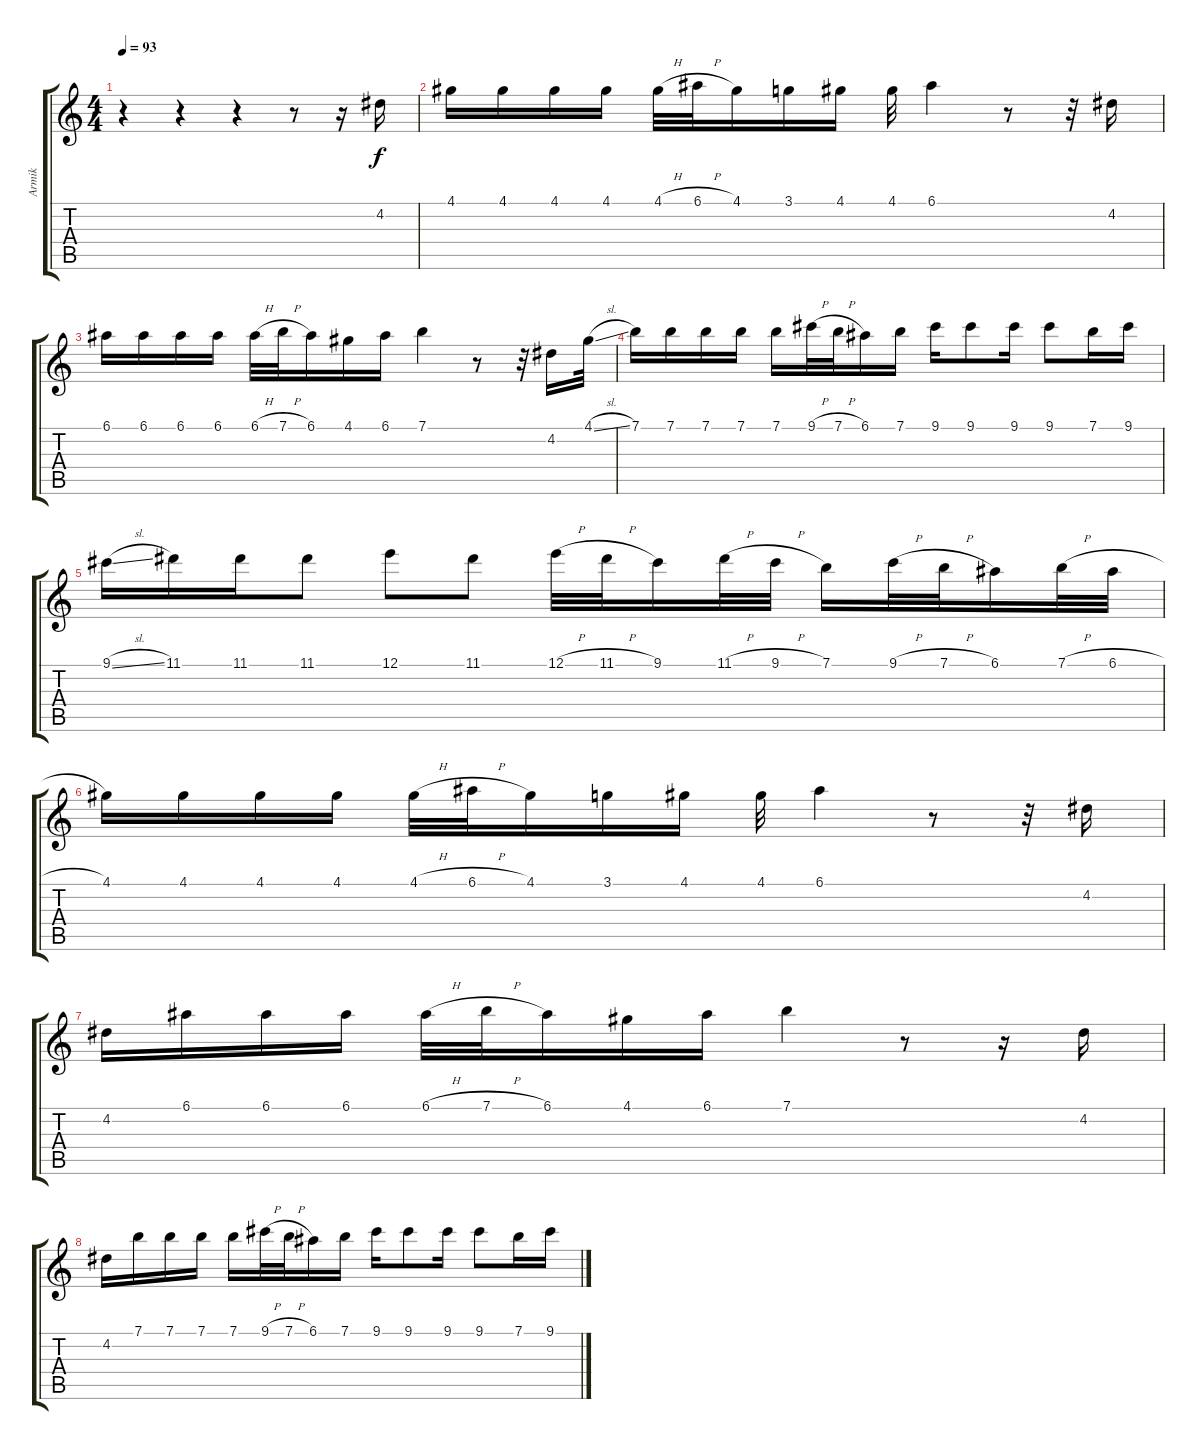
\track ("Armik" "Armik") {solo instrument acousticguitarnylon}
\staff {score tabs}
\tuning (E4 B3 G3 D3 A2 E2) {hide}
\ts (4 4)
\tempo 93
\clef g2
\ks c
r.4{dy f} r.4 r.4 r.8 r.16 4.2.16 |
4.1.16 4.1.16 4.1.16 4.1.16 4.1{h}.32 6.1{h}.32 4.1.16 3.1.16 4.1.16 4.1.32 6.1.4 r.8 r.32 4.2.16 |
6.1.16 6.1.16 6.1.16 6.1.16 6.1{h}.32 7.1{h}.32 6.1.16 4.1.16 6.1.16 7.1.4 r.8 r.32 4.2.16 4.1{sl}.32 |
7.1.16 7.1.16 7.1.16 7.1.16 7.1.16 9.1{h}.32 7.1{h}.32 6.1.16 7.1.16 9.1.16 9.1.8 9.1.16 9.1.8 7.1.16 9.1.16 |
9.1{sl}.16 11.1.16 11.1.16 11.1.8 12.1.8 11.1.8 12.1{h}.32 11.1{h}.32 9.1.16 11.1{h}.32 9.1{h}.32 7.1.16 9.1{h}.32 7.1{h}.32 6.1.16 7.1{h}.32 6.1{h}.32 |
4.1.16 4.1.16 4.1.16 4.1.16 4.1{h}.32 6.1{h}.32 4.1.16 3.1.16 4.1.16 4.1.32 6.1.4 r.8 r.32 4.2.16 |
4.2.16 6.1.16 6.1.16 6.1.16 6.1{h}.32 7.1{h}.32 6.1.16 4.1.16 6.1.16 7.1.4 r.8 r.16 4.2.16 |
4.2.16 7.1.16 7.1.16 7.1.16 7.1.16 9.1{h}.32 7.1{h}.32 6.1.16 7.1.16 9.1.16 9.1.8 9.1.16 9.1.8 7.1.16 9.1.16
